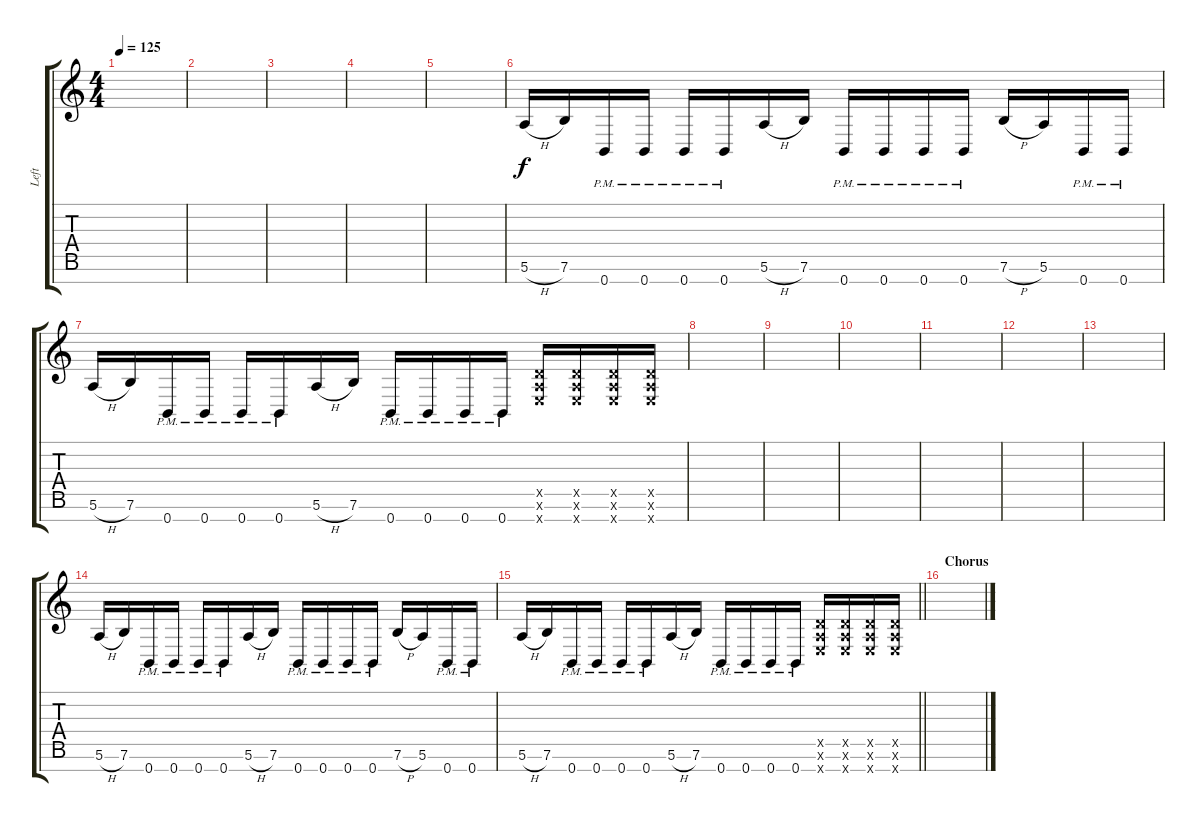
\track ("Left" "Left") {instrument distortionguitar}
\staff {score tabs}
\tuning (E4 B3 G3 D3 A2 E2 B1) {hide}
\ts (4 4)
\tempo 125
\clef g2
\ks c
|
|
|
|
|
5.6{h}.16 7.6.16 0.7{pm}.16 0.7{pm}.16 0.7{pm}.16 0.7{pm}.16 5.6{h}.16 7.6.16 0.7{pm}.16 0.7{pm}.16 0.7{pm}.16 0.7{pm}.16 7.6{h}.16 5.6.16 0.7{pm}.16 0.7{pm}.16 |
5.6{h}.16 7.6.16 0.7{pm}.16 0.7{pm}.16 0.7{pm}.16 0.7{pm}.16 5.6{h}.16 7.6.16 0.7{pm}.16 0.7{pm}.16 0.7{pm}.16 0.7{pm}.16 (5.5{x} 5.6{x} 5.7{x}).16 (5.5{x} 5.6{x} 5.7{x}).16 (5.5{x} 5.6{x} 5.7{x}).16 (5.5{x} 5.6{x} 5.7{x}).16 |
|
|
|
|
|
|
5.6{h}.16 7.6.16 0.7{pm}.16 0.7{pm}.16 0.7{pm}.16 0.7{pm}.16 5.6{h}.16 7.6.16 0.7{pm}.16 0.7{pm}.16 0.7{pm}.16 0.7{pm}.16 7.6{h}.16 5.6.16 0.7{pm}.16 0.7{pm}.16 |
\barLineRight lightlight
5.6{h}.16 7.6.16 0.7{pm}.16 0.7{pm}.16 0.7{pm}.16 0.7{pm}.16 5.6{h}.16 7.6.16 0.7{pm}.16 0.7{pm}.16 0.7{pm}.16 0.7{pm}.16 (5.5{x} 5.6{x} 5.7{x}).16 (5.5{x} 5.6{x} 5.7{x}).16 (5.5{x} 5.6{x} 5.7{x}).16 (5.5{x} 5.6{x} 5.7{x}).16 |
\section ("" "Chorus")
